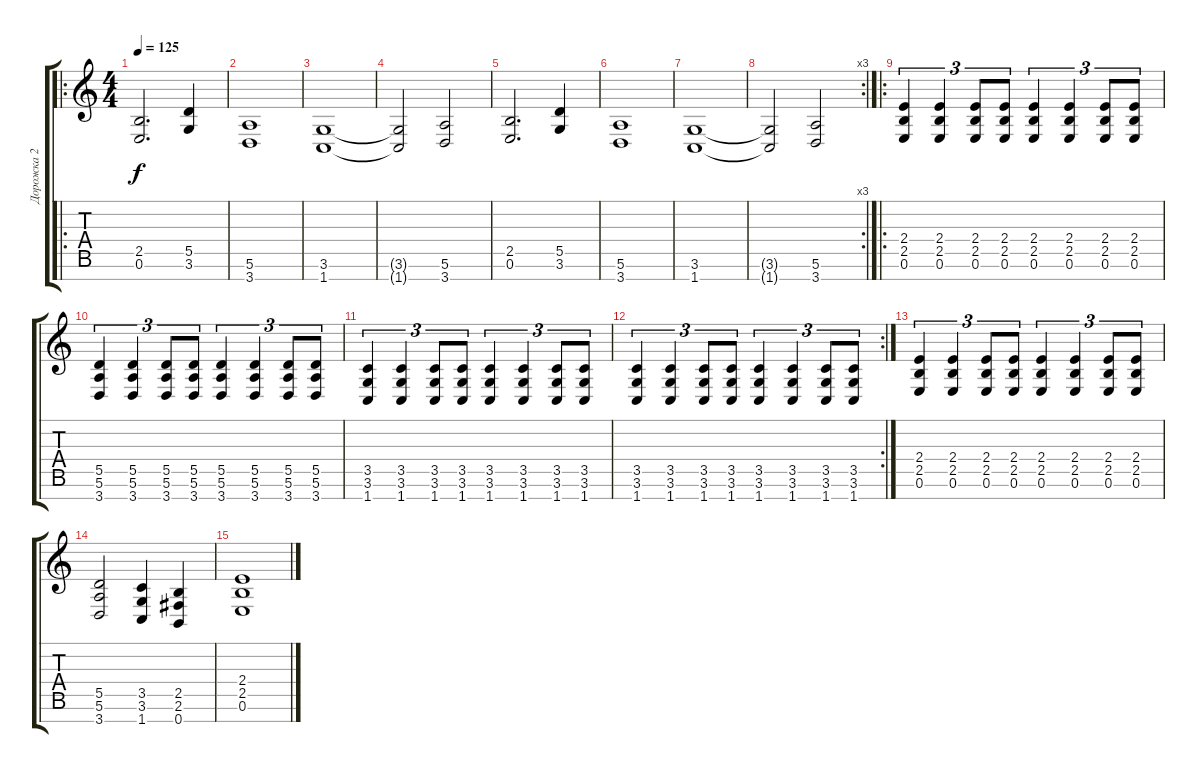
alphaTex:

\track ("Дорожка 2" "Дорожка 2") {instrument distortionguitar}
\staff {score tabs}
\tuning (E4 B3 G3 D3 A2 E2 B1) {hide}
\ro
\ts (4 4)
\tempo 125
\clef g2
\ks c
(2.5 0.6).2{d dy f} (5.5 3.6).4 |
(5.6 3.7).1 |
(3.6 1.7).1 |
(3.6{t} 1.7{t}).2 (5.6 3.7).2 |
(2.5 0.6).2{d} (5.5 3.6).4 |
(5.6 3.7).1 |
(3.6 1.7).1 |
\rc 3
(3.6{t} 1.7{t}).2 (5.6 3.7).2 |
\ro
(2.4 2.5 0.6).4{tu (3 2)} (2.4 2.5 0.6).4{tu (3 2)} (2.4 2.5 0.6).8{tu (3 2)} (2.4 2.5 0.6).8{tu (3 2)} (2.4 2.5 0.6).4{tu (3 2)} (2.4 2.5 0.6).4{tu (3 2)} (2.4 2.5 0.6).8{tu (3 2)} (2.4 2.5 0.6).8{tu (3 2)} |
(5.5 5.6 3.7).4{tu (3 2)} (5.5 5.6 3.7).4{tu (3 2)} (5.5 5.6 3.7).8{tu (3 2)} (5.5 5.6 3.7).8{tu (3 2)} (5.5 5.6 3.7).4{tu (3 2)} (5.5 5.6 3.7).4{tu (3 2)} (5.5 5.6 3.7).8{tu (3 2)} (5.5 5.6 3.7).8{tu (3 2)} |
(3.5 3.6 1.7).4{tu (3 2)} (3.5 3.6 1.7).4{tu (3 2)} (3.5 3.6 1.7).8{tu (3 2)} (3.5 3.6 1.7).8{tu (3 2)} (3.5 3.6 1.7).4{tu (3 2)} (3.5 3.6 1.7).4{tu (3 2)} (3.5 3.6 1.7).8{tu (3 2)} (3.5 3.6 1.7).8{tu (3 2)} |
\rc 2
(3.5 3.6 1.7).4{tu (3 2)} (3.5 3.6 1.7).4{tu (3 2)} (3.5 3.6 1.7).8{tu (3 2)} (3.5 3.6 1.7).8{tu (3 2)} (3.5 3.6 1.7).4{tu (3 2)} (3.5 3.6 1.7).4{tu (3 2)} (3.5 3.6 1.7).8{tu (3 2)} (3.5 3.6 1.7).8{tu (3 2)} |
(2.4 2.5 0.6).4{tu (3 2)} (2.4 2.5 0.6).4{tu (3 2)} (2.4 2.5 0.6).8{tu (3 2)} (2.4 2.5 0.6).8{tu (3 2)} (2.4 2.5 0.6).4{tu (3 2)} (2.4 2.5 0.6).4{tu (3 2)} (2.4 2.5 0.6).8{tu (3 2)} (2.4 2.5 0.6).8{tu (3 2)} |
(5.5 5.6 3.7).2 (3.5 3.6 1.7).4 (2.5 2.6 0.7).4 |
(2.4 2.5 0.6).1
